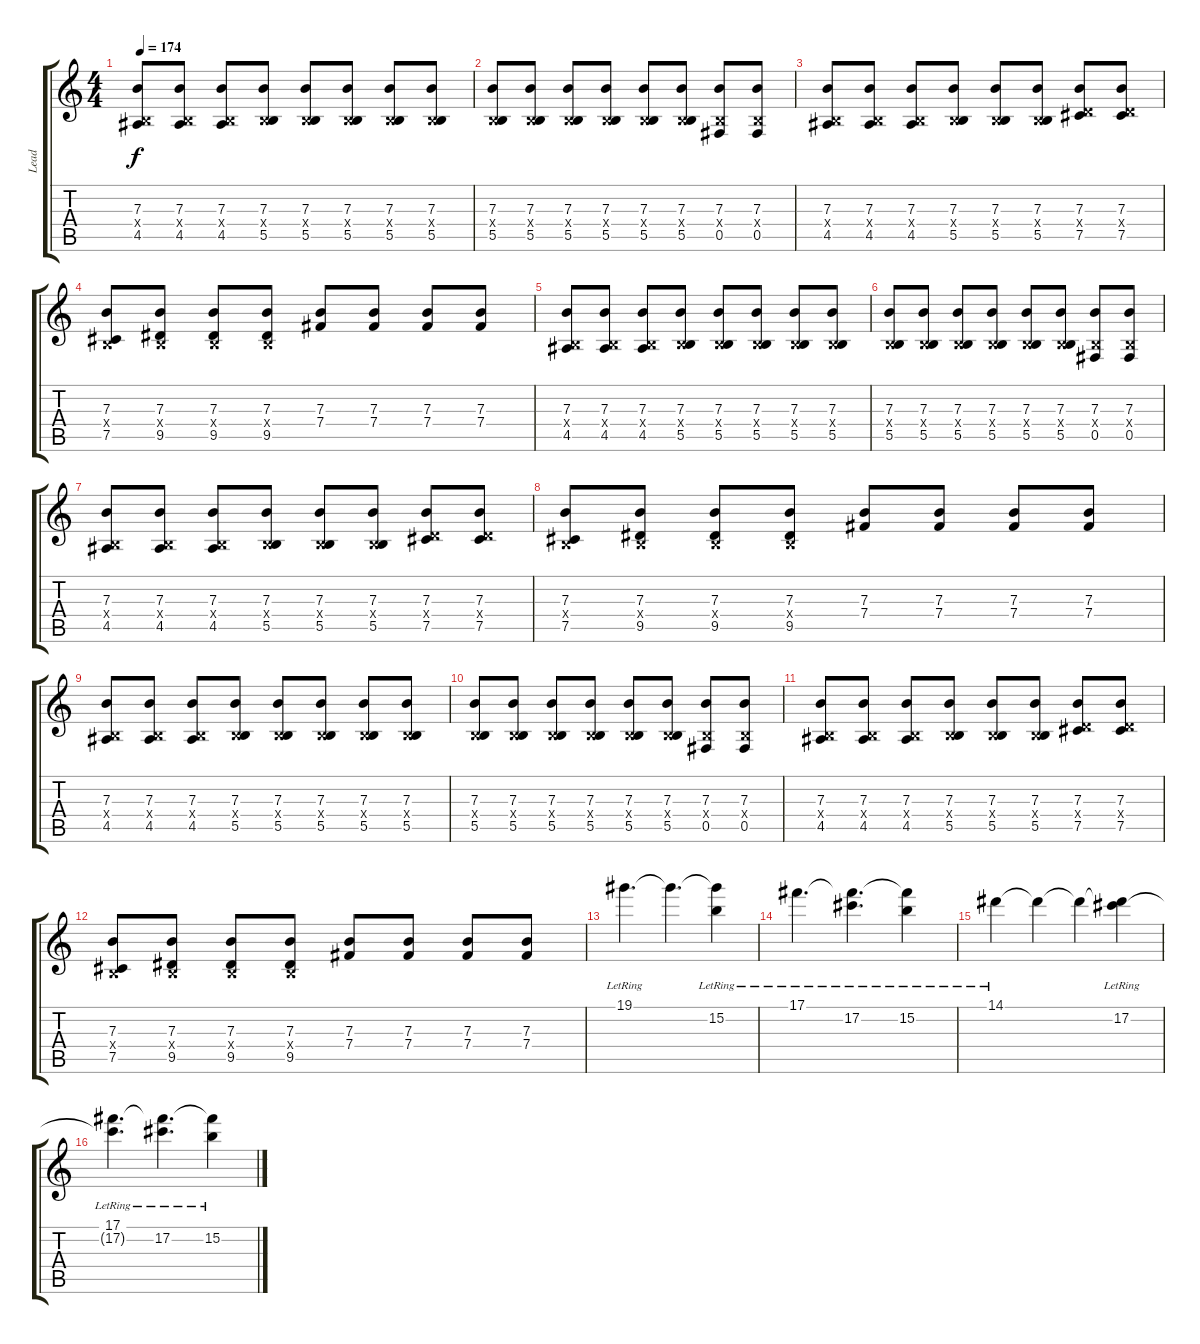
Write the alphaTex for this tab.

\track ("Lead" "Lead") {instrument distortionguitar}
\staff {score tabs}
\tuning (Db4 Ab3 E3 B2 Gb2 B1) {hide}
\ts (4 4)
\tempo 174
\clef g2
\ks c
(7.3 0.4{x} 4.5).8{dy f} (7.3 0.4{x} 4.5).8 (7.3 0.4{x} 4.5).8 (7.3 0.4{x} 5.5).8 (7.3 0.4{x} 5.5).8 (7.3 0.4{x} 5.5).8 (7.3 0.4{x} 5.5).8 (7.3 0.4{x} 5.5).8 |
(7.3 0.4{x} 5.5).8 (7.3 0.4{x} 5.5).8 (7.3 0.4{x} 5.5).8 (7.3 0.4{x} 5.5).8 (7.3 0.4{x} 5.5).8 (7.3 0.4{x} 5.5).8 (7.3 0.4{x} 0.5).8 (7.3 0.4{x} 0.5).8 |
(7.3 0.4{x} 4.5).8 (7.3 0.4{x} 4.5).8 (7.3 0.4{x} 4.5).8 (7.3 0.4{x} 5.5).8 (7.3 0.4{x} 5.5).8 (7.3 0.4{x} 5.5).8 (7.3 3.4{x} 7.5).8 (7.3 3.4{x} 7.5).8 |
(7.3 0.4{x} 7.5).8 (7.3 0.4{x} 9.5).8 (7.3 0.4{x} 9.5).8 (7.3 0.4{x} 9.5).8 (7.3 7.4).8 (7.3 7.4).8 (7.3 7.4).8 (7.3 7.4).8 |
(7.3 0.4{x} 4.5).8 (7.3 0.4{x} 4.5).8 (7.3 0.4{x} 4.5).8 (7.3 0.4{x} 5.5).8 (7.3 0.4{x} 5.5).8 (7.3 0.4{x} 5.5).8 (7.3 0.4{x} 5.5).8 (7.3 0.4{x} 5.5).8 |
(7.3 0.4{x} 5.5).8 (7.3 0.4{x} 5.5).8 (7.3 0.4{x} 5.5).8 (7.3 0.4{x} 5.5).8 (7.3 0.4{x} 5.5).8 (7.3 0.4{x} 5.5).8 (7.3 0.4{x} 0.5).8 (7.3 0.4{x} 0.5).8 |
(7.3 0.4{x} 4.5).8 (7.3 0.4{x} 4.5).8 (7.3 0.4{x} 4.5).8 (7.3 0.4{x} 5.5).8 (7.3 0.4{x} 5.5).8 (7.3 0.4{x} 5.5).8 (7.3 3.4{x} 7.5).8 (7.3 3.4{x} 7.5).8 |
(7.3 0.4{x} 7.5).8 (7.3 0.4{x} 9.5).8 (7.3 0.4{x} 9.5).8 (7.3 0.4{x} 9.5).8 (7.3 7.4).8 (7.3 7.4).8 (7.3 7.4).8 (7.3 7.4).8 |
(7.3 0.4{x} 4.5).8 (7.3 0.4{x} 4.5).8 (7.3 0.4{x} 4.5).8 (7.3 0.4{x} 5.5).8 (7.3 0.4{x} 5.5).8 (7.3 0.4{x} 5.5).8 (7.3 0.4{x} 5.5).8 (7.3 0.4{x} 5.5).8 |
(7.3 0.4{x} 5.5).8 (7.3 0.4{x} 5.5).8 (7.3 0.4{x} 5.5).8 (7.3 0.4{x} 5.5).8 (7.3 0.4{x} 5.5).8 (7.3 0.4{x} 5.5).8 (7.3 0.4{x} 0.5).8 (7.3 0.4{x} 0.5).8 |
(7.3 0.4{x} 4.5).8 (7.3 0.4{x} 4.5).8 (7.3 0.4{x} 4.5).8 (7.3 0.4{x} 5.5).8 (7.3 0.4{x} 5.5).8 (7.3 0.4{x} 5.5).8 (7.3 3.4{x} 7.5).8 (7.3 3.4{x} 7.5).8 |
(7.3 0.4{x} 7.5).8 (7.3 0.4{x} 9.5).8 (7.3 0.4{x} 9.5).8 (7.3 0.4{x} 9.5).8 (7.3 7.4).8 (7.3 7.4).8 (7.3 7.4).8 (7.3 7.4).8 |
19.1{lr}.4{d} 19.1{t}.4{d} (19.1{t} 15.2{lr}).4 |
17.1{lr}.4{d} (17.1{t} 17.2{lr}).4{d} (17.1{t} 15.2{lr}).4 |
14.1{lr}.4 14.1{t}.4 14.1{t}.4 (14.1{t} 17.2{lr}).4 |
(17.1{lr} 17.2{t}).4{d} (17.1{t} 17.2{lr}).4{d} (17.1{t} 15.2{lr}).4
